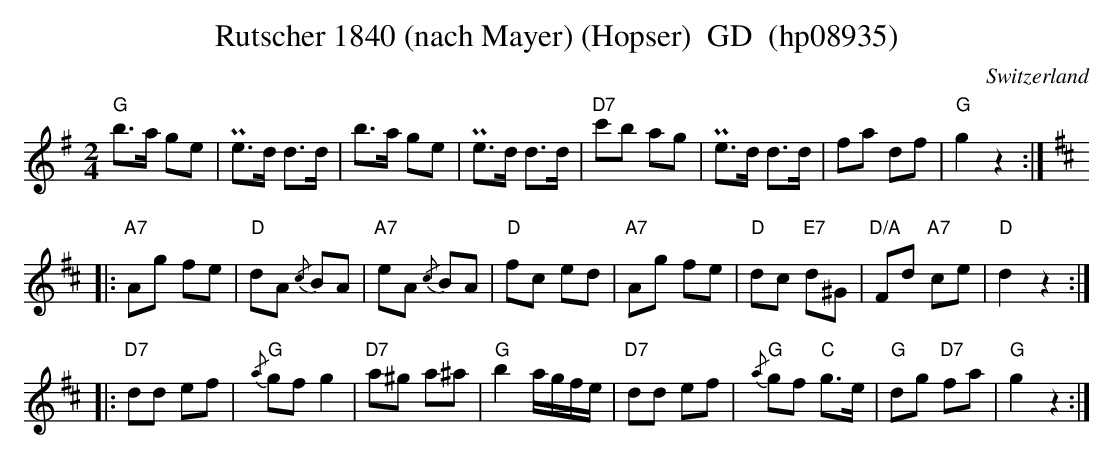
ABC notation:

X:1
T: Rutscher 1840 (nach Mayer) (Hopser)  GD  (hp08935)
O:Switzerland
M:2/4
L:1/8
K:G major
"G"b>a ge | Pe>d d>d | b>a ge | Pe>d d>d | "D7"c'b ag | Pe>d d>d | fa df | "G"g2z2 :: [K:D]
"A7"Ag fe | "D"dA {/c}BA | "A7"eA {/c}BA | "D"fc ed | "A7"Ag fe | "D"dc "E7"d^G | "D/A"Fd "A7"ce | "D"d2z2 :: [K:D]
"D7"dd ef | "G"{/a}gfg2 | "D7"a^g a^a | "G"b2a/g/f/e/ | "D7"dd ef | {/a}"G"gf "C"g>e | "G"dg "D7"fa | "G"g2z2 :|
